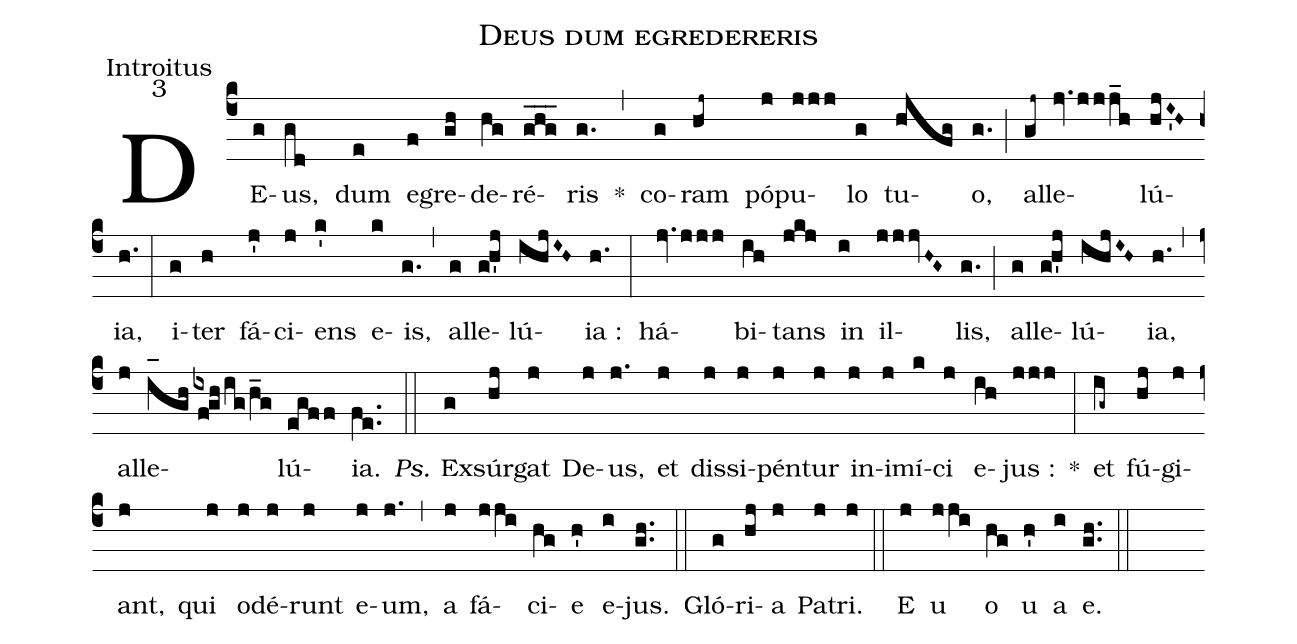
name:Deus dum egredereris;
office-part:Introitus;
mode:3;
%%
(c4) DE(g)us,(gd) dum(e) e(f)gre(gh)de(hg)ré(ghg___)ris(g.) *(,) co(g)ram(hj~) pó(j)pu(jjj)lo(g) tu(hjfg)o,(g.) (;) al(gj~)le(jv.jjj_h)lú(hjI~'H~){ia},(h.) (:) i(g)ter(h) fá(j')ci(j)ens(k') e(k)is,(g.) (,) al(g)le(gh'j)lú(ihjI~H~){ia} :(h.) (:) há(jv.jjj)bi(ih)tans(jkj) in(i) il(jjjvH~G~)lis,(g.) (;) al(g)le(gh'j)lú(ihjI~H~){ia},(h.) (,) al(j)le(i_[oh:h]gh/[2]{/[-1]ix}fgh/!ig/!h_g)lú(egff){ia}.(fe..) (::) <i>Ps.</i> Ex(g)súr(hj)gat(j) De(j)us,(j.) et(j) dis(j)si(j)pén(j)tur(j) in(j)i(j)mí(k)ci(j) e(ih)jus :(jjj) *(:) et(ig~) fú(hj)gi(j)ant,(j) qui(j) o(j)dé(j)runt(j) e(j)um,(j.) (,) a(j) fá(jji)ci(hg)e(h') e(i)jus.(gh..) (::) Gló(g)ri(hj)a(j) Pa(j)tri.(j) (::) <eu>E(j) u(jji) o(hg) u(h') a(i) e.</eu>(gh..) (::)
